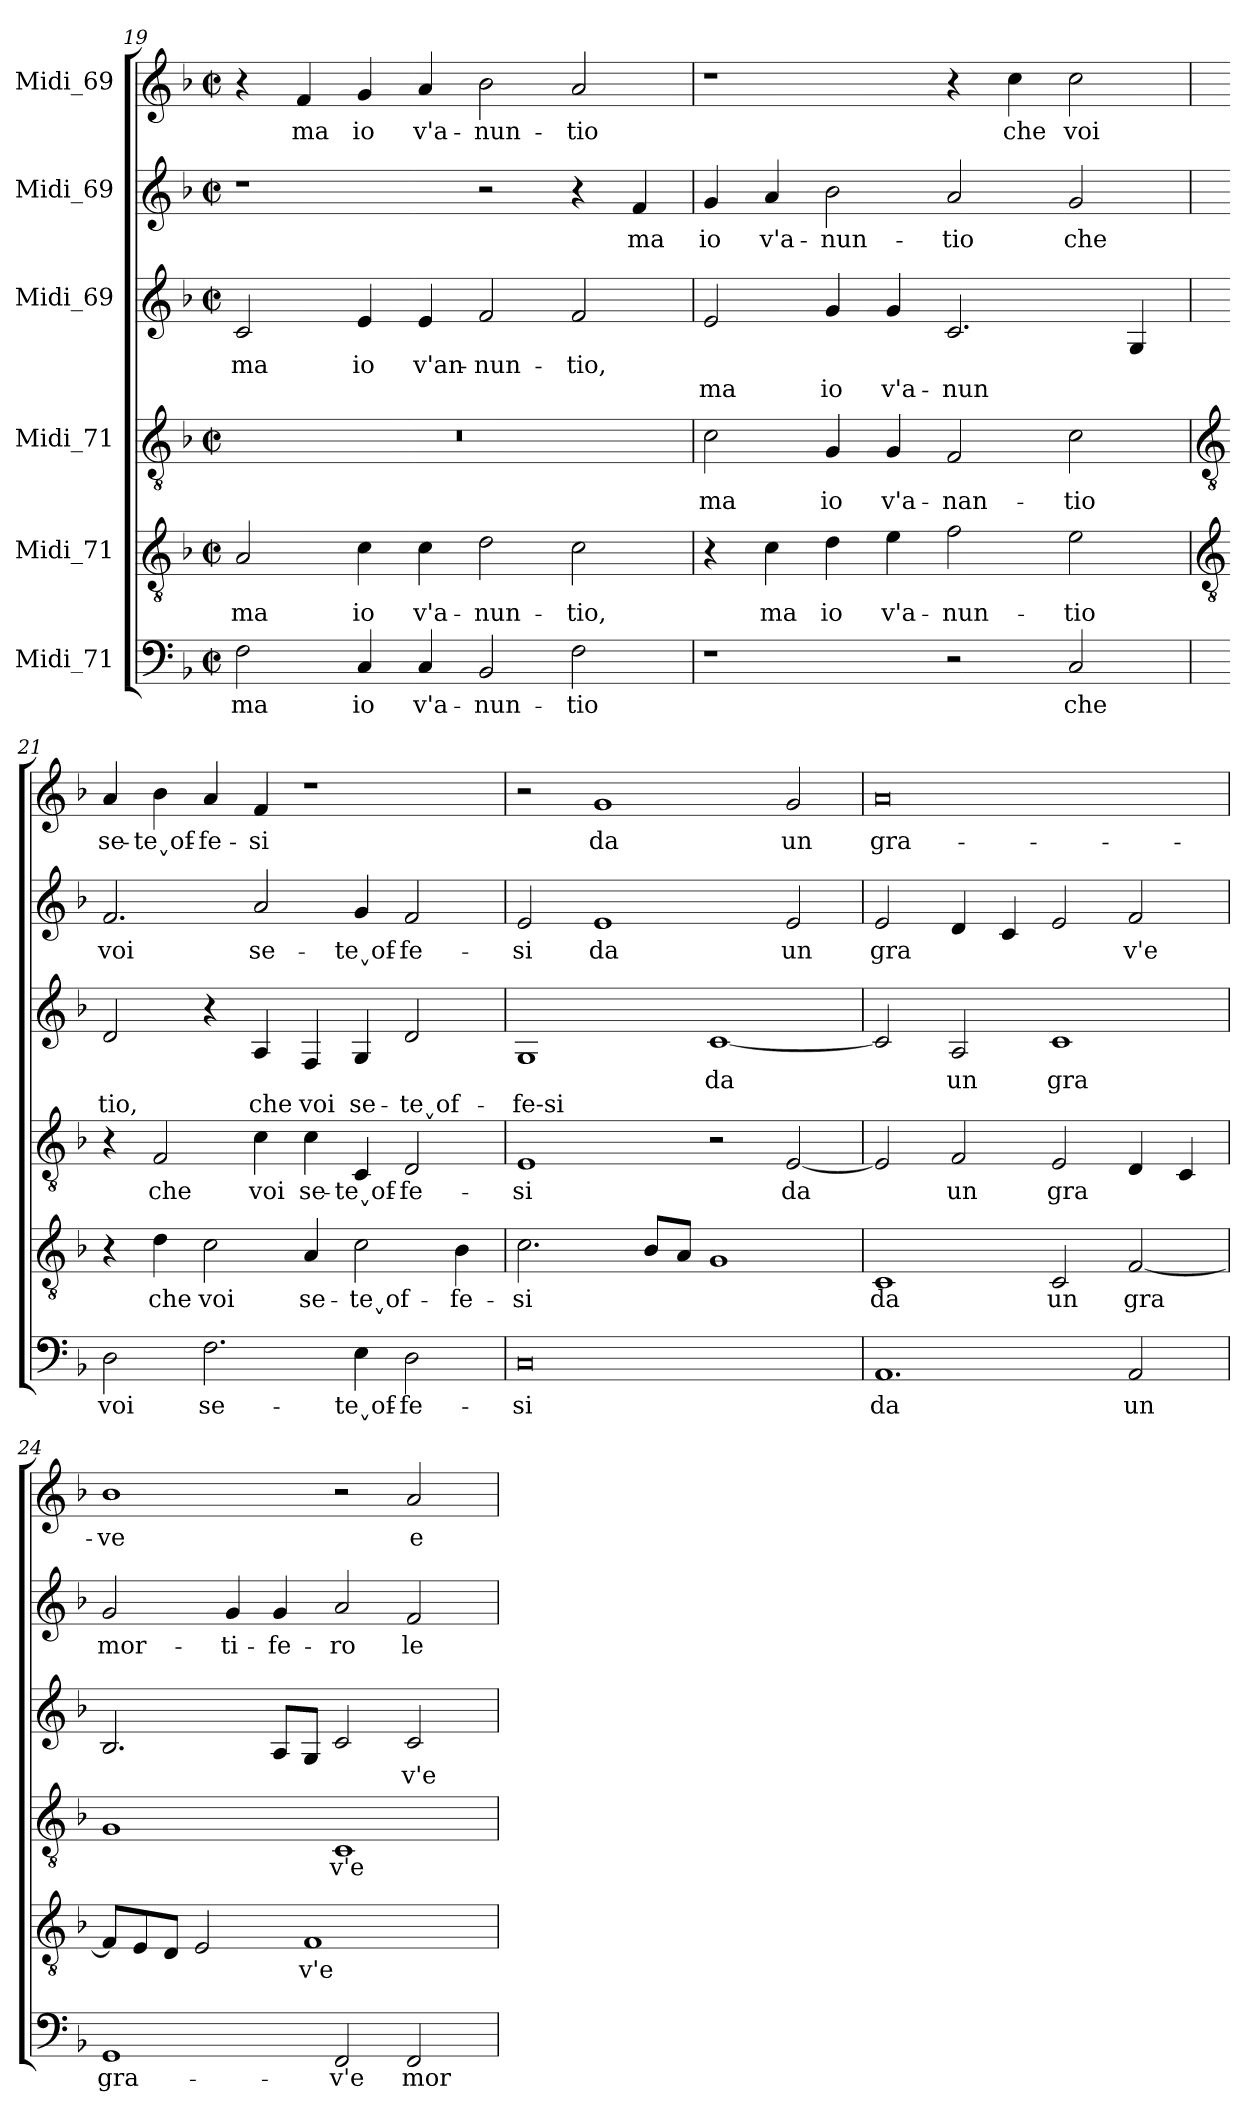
**kern	**text	**kern	**text	**kern	**text	**kern	**text	**text	**kern	**text	**kern	**text
*part6	*part6	*part5	*part5	*part4	*part4	*part3	*part3	*part3	*part2	*part2	*part1	*part1
*staff6	*staff6	*staff5	*staff5	*staff4	*staff4	*staff3	*staff3	*staff3	*staff2	*staff2	*staff1	*staff1
*I"Midi_71	*	*I"Midi_71	*	*I"Midi_71	*	*I"Midi_69	*	*	*I"Midi_69	*	*I"Midi_69	*
*clefF4	*	*clefGv2	*	*clefGv2	*	*clefG2	*	*	*clefG2	*	*clefG2	*
*k[b-]	*	*k[b-]	*	*k[b-]	*	*k[b-]	*	*	*k[b-]	*	*k[b-]	*
*F:	*	*F:	*	*F:	*	*F:	*	*	*F:	*	*F:	*
*M4/2	*	*M4/2	*	*M4/2	*	*M4/2	*	*	*M4/2	*	*M4/2	*
*met(c|)	*	*met(c|)	*	*met(c|)	*	*met(c|)	*	*	*met(c|)	*	*met(c|)	*
=19	=19	=19	=19	=19	=19	=19	=19	=19	=19	=19	=19	=19
!	!LO:LY:b	!	!LO:LY:b	!	!	!	!LO:LY:b	!	!	!	!	!
2F	ma	2A	ma	0r	.	2c	ma	.	1r	.	4r	.
!	!	!	!	!	!	!	!	!	!	!	!	!LO:LY:b
.	.	.	.	.	.	.	.	.	.	.	4f	ma
!	!LO:LY:b	!	!LO:LY:b	!	!	!	!LO:LY:b	!	!	!	!	!LO:LY:b
4C	io	4c	io	.	.	4e	io	.	.	.	4g	io
!	!LO:LY:b	!	!LO:LY:b	!	!	!	!LO:LY:b	!	!	!	!	!LO:LY:b
4C	v'a-	4c	v'a-	.	.	4e	v'an-	.	.	.	4a	v'a-
!	!LO:LY:b	!	!LO:LY:b	!	!	!	!LO:LY:b	!	!	!	!	!LO:LY:b
2BB-	-nun-	2d	-nun-	.	.	2f	-nun-	.	2r	.	2b-	-nun-
!	!LO:LY:b	!	!LO:LY:b	!	!	!	!LO:LY:b	!	!	!	!	!LO:LY:b
2F	-tio	2c	-tio,	.	.	2f	-tio,	.	4r	.	2a	-tio
!	!	!	!	!	!	!	!	!	!	!LO:LY:b	!	!
.	.	.	.	.	.	.	.	.	4f	ma	.	.
=20	=20	=20	=20	=20	=20	=20	=20	=20	=20	=20	=20	=20
!	!	!	!	!	!LO:LY:b	!	!	!LO:LY:b	!	!LO:LY:b	!	!
1r	.	4r	.	2c	ma	2e	.	ma	4g	io	1r	.
!	!	!	!LO:LY:b	!	!	!	!	!	!	!LO:LY:b	!	!
.	.	4c	ma	.	.	.	.	.	4a	v'a-	.	.
!	!	!	!LO:LY:b	!	!LO:LY:b	!	!	!LO:LY:b	!	!LO:LY:b	!	!
.	.	4d	io	4G	io	4g	.	io	2b-	-nun-	.	.
!	!	!	!LO:LY:b	!	!LO:LY:b	!	!	!LO:LY:b	!	!	!	!
.	.	4e	v'a-	4G	v'a-	4g	.	v'a-	.	.	.	.
!	!	!	!LO:LY:b	!	!LO:LY:b	!	!	!LO:LY:b	!	!LO:LY:b	!	!
2r	.	2f	-nun-	2F	-nan-	2.c	.	-nun	2a	-tio	4r	.
!	!	!	!	!	!	!	!	!	!	!	!	!LO:LY:b
.	.	.	.	.	.	.	.	.	.	.	4cc	che
!	!LO:LY:b	!	!LO:LY:b	!	!LO:LY:b	!	!	!	!	!LO:LY:b	!	!LO:LY:b
2C	che	2e	-tio	2c	-tio	.	.	.	2g	che	2cc	voi
.	.	.	.	.	.	4G	.	.	.	.	.	.
!!LO:LB:g=z
=21	=21	=21	=21	=21	=21	=21	=21	=21	=21	=21	=21	=21
*	*	*clefGv2	*	*clefGv2	*	*	*	*	*	*	*	*
!	!LO:LY:b	!	!	!	!	!	!	!LO:LY:b	!	!LO:LY:b	!	!LO:LY:b
2D	voi	4r	.	4r	.	2d	.	tio,	2.f	voi	4a	se-
!	!	!	!LO:LY:b	!	!LO:LY:b	!	!	!	!	!	!	!LO:LY:b
.	.	4d	che	2F	che	.	.	.	.	.	4b-	-teˬof-
!	!LO:LY:b	!	!LO:LY:b	!	!	!	!	!	!	!	!	!LO:LY:b
2.F	se-	2c	voi	.	.	4r	.	.	.	.	4a	-fe-
!	!	!	!	!	!LO:LY:b	!	!	!LO:LY:b	!	!LO:LY:b	!	!LO:LY:b
.	.	.	.	4c	voi	4A	.	che	2a	se-	4f	-si
!	!	!	!LO:LY:b	!	!LO:LY:b	!	!	!LO:LY:b	!	!	!	!
.	.	4A	se-	4c	se-	4F	.	voi	.	.	1r	.
!	!LO:LY:b	!	!LO:LY:b	!	!LO:LY:b	!	!	!LO:LY:b	!	!LO:LY:b	!	!
4E	-teˬof-	2c	-teˬof-	4C	-teˬof-	4G	.	se-	4g	-teˬof-	.	.
!	!LO:LY:b	!	!	!	!LO:LY:b	!	!	!LO:LY:b	!	!LO:LY:b	!	!
2D	-fe-	.	.	2D	-fe-	2d	.	-teˬof-	2f	-fe-	.	.
!	!	!	!LO:LY:b	!	!	!	!	!	!	!	!	!
.	.	4B-	-fe-	.	.	.	.	.	.	.	.	.
=22	=22	=22	=22	=22	=22	=22	=22	=22	=22	=22	=22	=22
!	!LO:LY:b	!	!LO:LY:b	!	!LO:LY:b	!	!	!LO:LY:b	!	!LO:LY:b	!	!
0C	-si	2.c	-si	1E	-si	1G	.	-fe-si	2e	-si	2r	.
!	!	!	!	!	!	!	!	!	!	!LO:LY:b	!	!LO:LY:b
.	.	.	.	.	.	.	.	.	1e	da	1g	da
.	.	8B-L	.	.	.	.	.	.	.	.	.	.
.	.	8AJ	.	.	.	.	.	.	.	.	.	.
!	!	!	!	!	!	!	!LO:LY:b	!	!	!	!	!
.	.	1G	.	2r	.	[1c	da	.	.	.	.	.
!	!	!	!	!	!LO:LY:b	!	!	!	!	!LO:LY:b	!	!LO:LY:b
.	.	.	.	[2E	da	.	.	.	2e	un	2g	un
=23	=23	=23	=23	=23	=23	=23	=23	=23	=23	=23	=23	=23
!	!LO:LY:b	!	!LO:LY:b	!	!	!	!	!	!	!LO:LY:b	!	!LO:LY:b
1.AA	da	1C	da	2E]	.	2c]	.	.	2e	gra	0a	gra-
!	!	!	!	!	!LO:LY:b	!	!LO:LY:b	!	!	!	!	!
.	.	.	.	2F	un	2A	un	.	4d	.	.	.
.	.	.	.	.	.	.	.	.	4c	.	.	.
!	!	!	!LO:LY:b	!	!LO:LY:b	!	!LO:LY:b	!	!	!	!	!
.	.	2C	un	2E	gra	1c	gra	.	2e	.	.	.
!	!LO:LY:b	!	!LO:LY:b	!	!	!	!	!	!	!LO:LY:b	!	!
2AA	un	[2F	gra	4D	.	.	.	.	2f	v'e	.	.
.	.	.	.	4C	.	.	.	.	.	.	.	.
=24	=24	=24	=24	=24	=24	=24	=24	=24	=24	=24	=24	=24
!	!LO:LY:b	!	!	!	!	!	!	!	!	!LO:LY:b	!	!LO:LY:b
1GG	gra-	8FL]	.	1G	.	2.B-	.	.	2g	mor-	1b-	-ve
.	.	8E	.	.	.	.	.	.	.	.	.	.
.	.	8DJ	.	.	.	.	.	.	.	.	.	.
.	.	2E	.	.	.	.	.	.	.	.	.	.
!	!	!	!	!	!	!	!	!	!	!LO:LY:b	!	!
.	.	.	.	.	.	.	.	.	4g	-ti-	.	.
!	!	!	!	!	!	!	!	!	!	!LO:LY:b	!	!
.	.	.	.	.	.	8AL	.	.	4g	-fe-	.	.
!	!	!	!LO:LY:b	!	!	!	!	!	!	!	!	!
.	.	1F	v'e	.	.	8GJ	.	.	.	.	.	.
!	!LO:LY:b	!	!	!	!LO:LY:b	!	!	!	!	!LO:LY:b	!	!
2FF	-v'e	.	.	1C	v'e	2c	.	.	2a	-ro	2r	.
!	!LO:LY:b	!	!	!	!	!	!LO:LY:b	!	!	!LO:LY:b	!	!LO:LY:b
2FF	mor-	.	.	.	.	2c	v'e	.	2f	le-	2a	e
.	.	8ryy	.	.	.	.	.	.	.	.	.	.
=	=	=	=	=	=	=	=	=	=	=	=	=
*-	*-	*-	*-	*-	*-	*-	*-	*-	*-	*-	*-	*-
